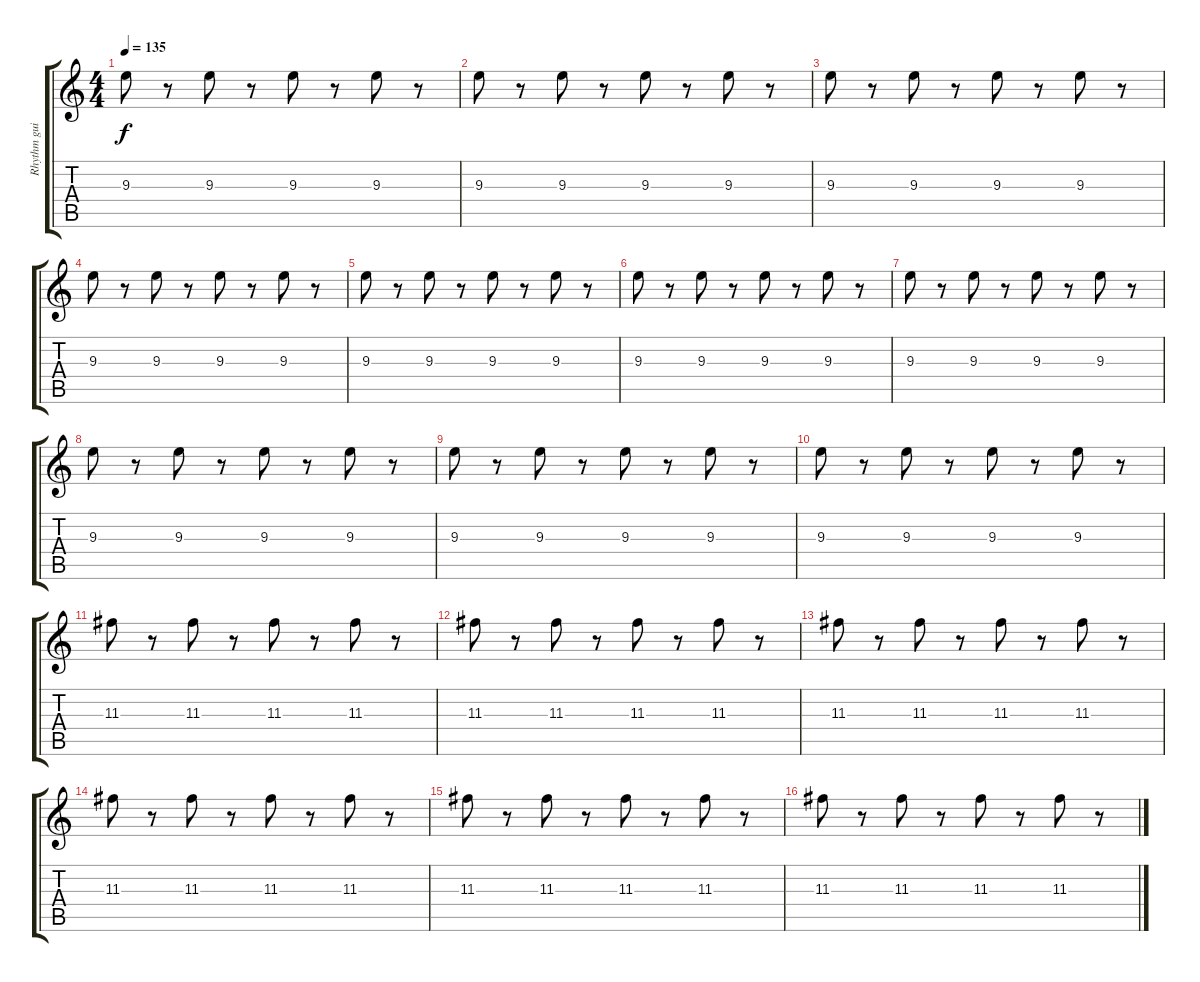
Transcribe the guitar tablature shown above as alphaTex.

\track ("Rhythm guitar 1" "Rhythm gui") {instrument distortionguitar}
\staff {score tabs}
\tuning (E4 B3 G3 D3 A2 E2) {hide}
\ts (4 4)
\tempo 135
\clef g2
\ks c
9.3.8{dy f} r.8 9.3.8 r.8 9.3.8 r.8 9.3.8 r.8 |
9.3.8 r.8 9.3.8 r.8 9.3.8 r.8 9.3.8 r.8 |
9.3.8 r.8 9.3.8 r.8 9.3.8 r.8 9.3.8 r.8 |
9.3.8 r.8 9.3.8 r.8 9.3.8 r.8 9.3.8 r.8 |
9.3.8 r.8 9.3.8 r.8 9.3.8 r.8 9.3.8 r.8 |
9.3.8 r.8 9.3.8 r.8 9.3.8 r.8 9.3.8 r.8 |
9.3.8 r.8 9.3.8 r.8 9.3.8 r.8 9.3.8 r.8 |
9.3.8 r.8 9.3.8 r.8 9.3.8 r.8 9.3.8 r.8 |
9.3.8 r.8 9.3.8 r.8 9.3.8 r.8 9.3.8 r.8 |
9.3.8 r.8 9.3.8 r.8 9.3.8 r.8 9.3.8 r.8 |
11.3.8 r.8 11.3.8 r.8 11.3.8 r.8 11.3.8 r.8 |
11.3.8 r.8 11.3.8 r.8 11.3.8 r.8 11.3.8 r.8 |
11.3.8 r.8 11.3.8 r.8 11.3.8 r.8 11.3.8 r.8 |
11.3.8 r.8 11.3.8 r.8 11.3.8 r.8 11.3.8 r.8 |
11.3.8 r.8 11.3.8 r.8 11.3.8 r.8 11.3.8 r.8 |
11.3.8 r.8 11.3.8 r.8 11.3.8 r.8 11.3.8 r.8
